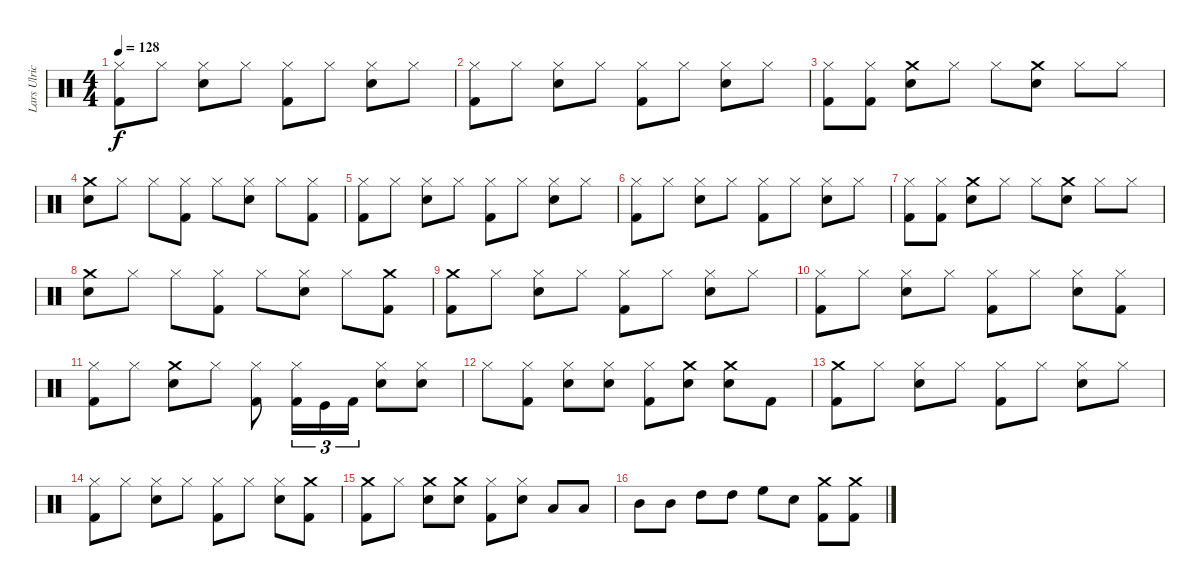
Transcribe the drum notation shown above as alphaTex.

\track ("Lars Ulrich (Drums)" "Lars Ulric") {instrument percussion}
\staff {score}
\articulation defaults
\ts (4 4)
\tempo 128
\clef neutral
\ks c
("Hi-Hat (closed)" "Kick (hit) 2").8{dy f} "Hi-Hat (closed)".8 ("Snare (hit) 2" "Hi-Hat (closed)").8 "Hi-Hat (closed)".8 ("Hi-Hat (closed)" "Kick (hit) 2").8 "Hi-Hat (closed)".8 ("Snare (hit) 2" "Hi-Hat (closed)").8 "Hi-Hat (closed)".8 |
("Hi-Hat (closed)" "Kick (hit) 2").8 "Hi-Hat (closed)".8 ("Snare (hit) 2" "Hi-Hat (closed)").8 "Hi-Hat (closed)".8 ("Hi-Hat (closed)" "Kick (hit) 2").8 "Hi-Hat (closed)".8 ("Snare (hit) 2" "Hi-Hat (closed)").8 "Hi-Hat (closed)".8 |
("Hi-Hat (closed)" "Kick (hit) 2").8 ("Hi-Hat (closed)" "Kick (hit) 2").8 ("Crash medium (hit)" "Snare (hit) 2").8 "Hi-Hat (closed)".8 "Hi-Hat (closed)".8 ("Crash medium (hit)" "Snare (hit) 2").8 "Hi-Hat (closed)".8 "Hi-Hat (closed)".8 |
("Crash medium (hit)" "Snare (hit) 2").8 "Hi-Hat (closed)".8 "Hi-Hat (closed)".8 ("Kick (hit) 2" "Hi-Hat (closed)").8 "Hi-Hat (closed)".8 ("Snare (hit) 2" "Hi-Hat (closed)").8 "Hi-Hat (closed)".8 ("Hi-Hat (closed)" "Kick (hit) 2").8 |
("Hi-Hat (closed)" "Kick (hit) 2").8 "Hi-Hat (closed)".8 ("Snare (hit) 2" "Hi-Hat (closed)").8 "Hi-Hat (closed)".8 ("Hi-Hat (closed)" "Kick (hit) 2").8 "Hi-Hat (closed)".8 ("Snare (hit) 2" "Hi-Hat (closed)").8 "Hi-Hat (closed)".8 |
("Hi-Hat (closed)" "Kick (hit) 2").8 "Hi-Hat (closed)".8 ("Snare (hit) 2" "Hi-Hat (closed)").8 "Hi-Hat (closed)".8 ("Hi-Hat (closed)" "Kick (hit) 2").8 "Hi-Hat (closed)".8 ("Snare (hit) 2" "Hi-Hat (closed)").8 "Hi-Hat (closed)".8 |
("Hi-Hat (closed)" "Kick (hit) 2").8 ("Hi-Hat (closed)" "Kick (hit) 2").8 ("Crash medium (hit)" "Snare (hit) 2").8 "Hi-Hat (closed)".8 "Hi-Hat (closed)".8 ("Crash medium (hit)" "Snare (hit) 2").8 "Hi-Hat (closed)".8 "Hi-Hat (closed)".8 |
("Crash medium (hit)" "Snare (hit) 2").8 "Hi-Hat (closed)".8 "Hi-Hat (closed)".8 ("Kick (hit) 2" "Hi-Hat (closed)").8 "Hi-Hat (closed)".8 ("Snare (hit) 2" "Hi-Hat (closed)").8 "Hi-Hat (closed)".8 ("Crash medium (hit)" "Kick (hit) 2").8 |
("Crash medium (hit)" "Kick (hit) 2").8 "Hi-Hat (closed)".8 ("Snare (hit) 2" "Hi-Hat (closed)").8 "Hi-Hat (closed)".8 ("Hi-Hat (closed)" "Kick (hit) 2").8 "Hi-Hat (closed)".8 ("Snare (hit) 2" "Hi-Hat (closed)").8 "Hi-Hat (closed)".8 |
("Hi-Hat (closed)" "Kick (hit) 2").8 "Hi-Hat (closed)".8 ("Snare (hit) 2" "Hi-Hat (closed)").8 "Hi-Hat (closed)".8 ("Hi-Hat (closed)" "Kick (hit) 2").8 "Hi-Hat (closed)".8 ("Snare (hit) 2" "Hi-Hat (closed)").8 ("Hi-Hat (closed)" "Kick (hit) 2").8 |
("Kick (hit) 2" "Hi-Hat (closed)").8 "Hi-Hat (closed)".8 ("Crash medium (hit)" "Snare (hit) 2").8 "Hi-Hat (closed)".8 ("Kick (hit) 2" "Hi-Hat (closed)").8 ("Kick (hit) 2" "Hi-Hat (closed)").16{tu (3 2)} "Kick (hit)".16{tu (3 2)} "Kick (hit) 2".16{tu (3 2)} ("Snare (hit) 2" "Hi-Hat (closed)").8 ("Snare (hit) 2" "Hi-Hat (closed)").8 |
"Hi-Hat (closed)".8 ("Kick (hit) 2" "Hi-Hat (closed)").8 ("Snare (hit) 2" "Hi-Hat (closed)").8 ("Hi-Hat (closed)" "Snare (hit) 2").8 ("Kick (hit) 2" "Hi-Hat (closed)").8 ("Crash medium (hit)" "Snare (hit) 2").8 ("Snare (hit) 2" "Crash medium (hit)").8 "Kick (hit) 2".8 |
("Crash medium (hit)" "Kick (hit) 2").8 "Hi-Hat (closed)".8 ("Snare (hit) 2" "Hi-Hat (closed)").8 "Hi-Hat (closed)".8 ("Hi-Hat (closed)" "Kick (hit) 2").8 "Hi-Hat (closed)".8 ("Snare (hit) 2" "Hi-Hat (closed)").8 "Hi-Hat (closed)".8 |
("Hi-Hat (closed)" "Kick (hit) 2").8 "Hi-Hat (closed)".8 ("Snare (hit) 2" "Hi-Hat (closed)").8 "Hi-Hat (closed)".8 ("Hi-Hat (closed)" "Kick (hit) 2").8 "Hi-Hat (closed)".8 ("Snare (hit) 2" "Hi-Hat (closed)").8 ("Crash medium (hit)" "Kick (hit) 2").8 |
("Crash medium (hit)" "Kick (hit) 2").8 "Hi-Hat (closed)".8 ("Crash medium (hit)" "Snare (hit) 2").8 ("Crash medium (hit)" "Snare (hit) 2").8 ("Hi-Hat (closed)" "Kick (hit) 2").8 ("Snare (hit) 2" "Hi-Hat (closed)").8 "Low Tom (hit)".8 "Low Tom (hit)".8 |
"Mid Tom (hit)".8 "Mid Tom (hit)".8 "High Tom (hit)".8 "High Tom (hit)".8 "High Floor Tom (hit)".8 "Snare (hit) 2".8 ("Crash medium (hit)" "Kick (hit) 2").8 ("Crash medium (hit)" "Kick (hit) 2").8
